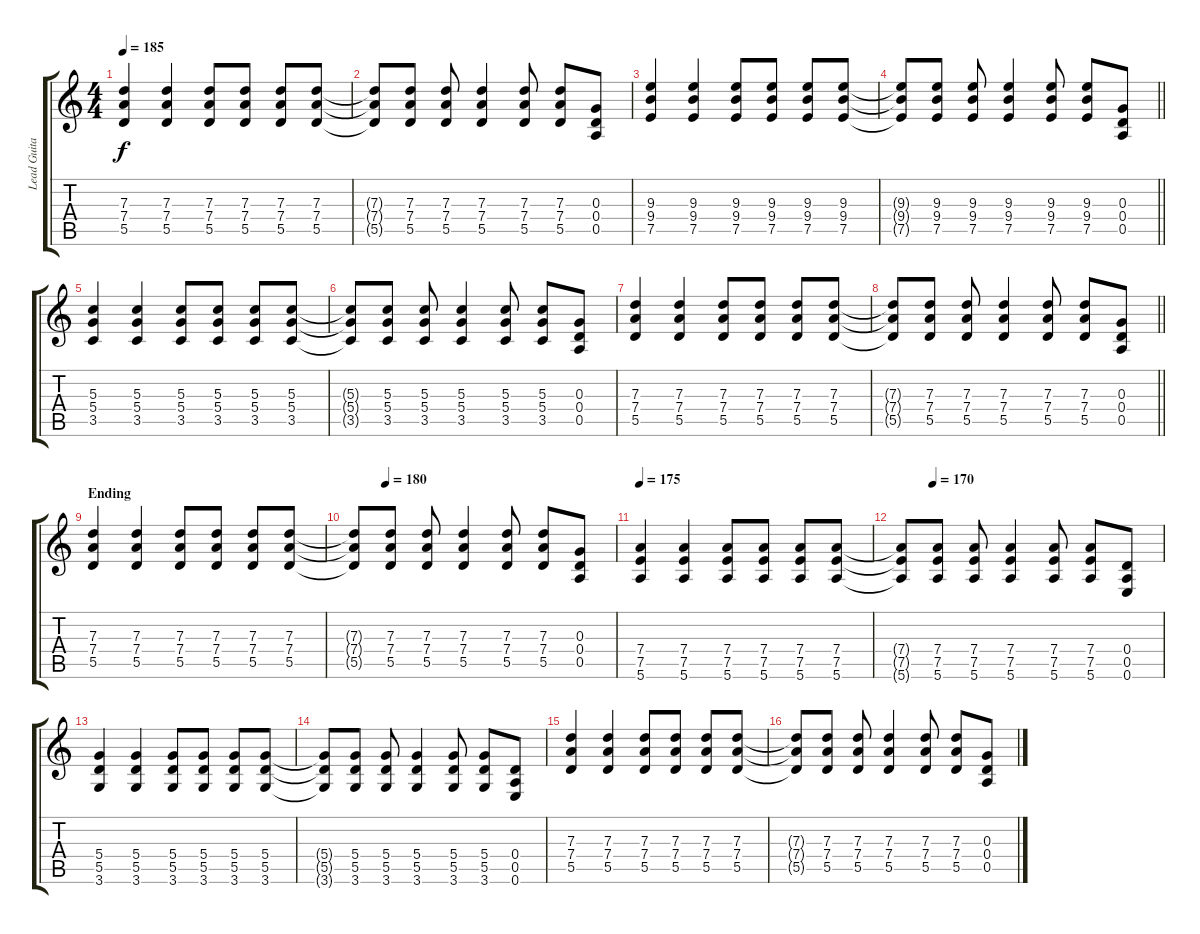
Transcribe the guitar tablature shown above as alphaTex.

\track ("Lead Guitar" "Lead Guita") {instrument distortionguitar}
\staff {score tabs}
\tuning (E4 B3 G3 D3 A2 E2) {hide}
\ts (4 4)
\tempo 185
\clef g2
\ks c
(7.3 7.4 5.5).4{dy f} (7.3 7.4 5.5).4 (7.3 7.4 5.5).8 (7.3 7.4 5.5).8 (7.3 7.4 5.5).8 (7.3 7.4 5.5).8 |
(7.3{t} 7.4{t} 5.5{t}).8 (7.3 7.4 5.5).8 (7.3 7.4 5.5).8 (7.3 7.4 5.5).4 (7.3 7.4 5.5).8 (7.3 7.4 5.5).8 (0.3 0.4 0.5).8 |
(9.3 9.4 7.5).4 (9.3 9.4 7.5).4 (9.3 9.4 7.5).8 (9.3 9.4 7.5).8 (9.3 9.4 7.5).8 (9.3 9.4 7.5).8 |
\barLineRight lightlight
(9.3{t} 9.4{t} 7.5{t}).8 (9.3 9.4 7.5).8 (9.3 9.4 7.5).8 (9.3 9.4 7.5).4 (9.3 9.4 7.5).8 (9.3 9.4 7.5).8 (0.3 0.4 0.5).8 |
(5.3 5.4 3.5).4 (5.3 5.4 3.5).4 (5.3 5.4 3.5).8 (5.3 5.4 3.5).8 (5.3 5.4 3.5).8 (5.3 5.4 3.5).8 |
(5.3{t} 5.4{t} 3.5{t}).8 (5.3 5.4 3.5).8 (5.3 5.4 3.5).8 (5.3 5.4 3.5).4 (5.3 5.4 3.5).8 (5.3 5.4 3.5).8 (0.3 0.4 0.5).8 |
(7.3 7.4 5.5).4 (7.3 7.4 5.5).4 (7.3 7.4 5.5).8 (7.3 7.4 5.5).8 (7.3 7.4 5.5).8 (7.3 7.4 5.5).8 |
\barLineRight lightlight
(7.3{t} 7.4{t} 5.5{t}).8 (7.3 7.4 5.5).8 (7.3 7.4 5.5).8 (7.3 7.4 5.5).4 (7.3 7.4 5.5).8 (7.3 7.4 5.5).8 (0.3 0.4 0.5).8 |
\section ("" "Ending")
(7.3 7.4 5.5).4 (7.3 7.4 5.5).4 (7.3 7.4 5.5).8 (7.3 7.4 5.5).8 (7.3 7.4 5.5).8 (7.3 7.4 5.5).8 |
\tempo (180 0.125)
(7.3{t} 7.4{t} 5.5{t}).8 (7.3 7.4 5.5).8 (7.3 7.4 5.5).8 (7.3 7.4 5.5).4 (7.3 7.4 5.5).8 (7.3 7.4 5.5).8 (0.3 0.4 0.5).8 |
\tempo 175
(7.4 7.5 5.6).4 (7.4 7.5 5.6).4 (7.4 7.5 5.6).8 (7.4 7.5 5.6).8 (7.4 7.5 5.6).8 (7.4 7.5 5.6).8 |
\tempo (170 0.125)
(7.4{t} 7.5{t} 5.6{t}).8 (7.4 7.5 5.6).8 (7.4 7.5 5.6).8 (7.4 7.5 5.6).4 (7.4 7.5 5.6).8 (7.4 7.5 5.6).8 (0.4 0.5 0.6).8 |
(5.4 5.5 3.6).4 (5.4 5.5 3.6).4 (5.4 5.5 3.6).8 (5.4 5.5 3.6).8 (5.4 5.5 3.6).8 (5.4 5.5 3.6).8 |
(5.4{t} 5.5{t} 3.6{t}).8 (5.4 5.5 3.6).8 (5.4 5.5 3.6).8 (5.4 5.5 3.6).4 (5.4 5.5 3.6).8 (5.4 5.5 3.6).8 (0.4 0.5 0.6).8 |
(7.3 7.4 5.5).4 (7.3 7.4 5.5).4 (7.3 7.4 5.5).8 (7.3 7.4 5.5).8 (7.3 7.4 5.5).8 (7.3 7.4 5.5).8 |
(7.3{t} 7.4{t} 5.5{t}).8 (7.3 7.4 5.5).8 (7.3 7.4 5.5).8 (7.3 7.4 5.5).4 (7.3 7.4 5.5).8 (7.3 7.4 5.5).8 (0.3 0.4 0.5).8
